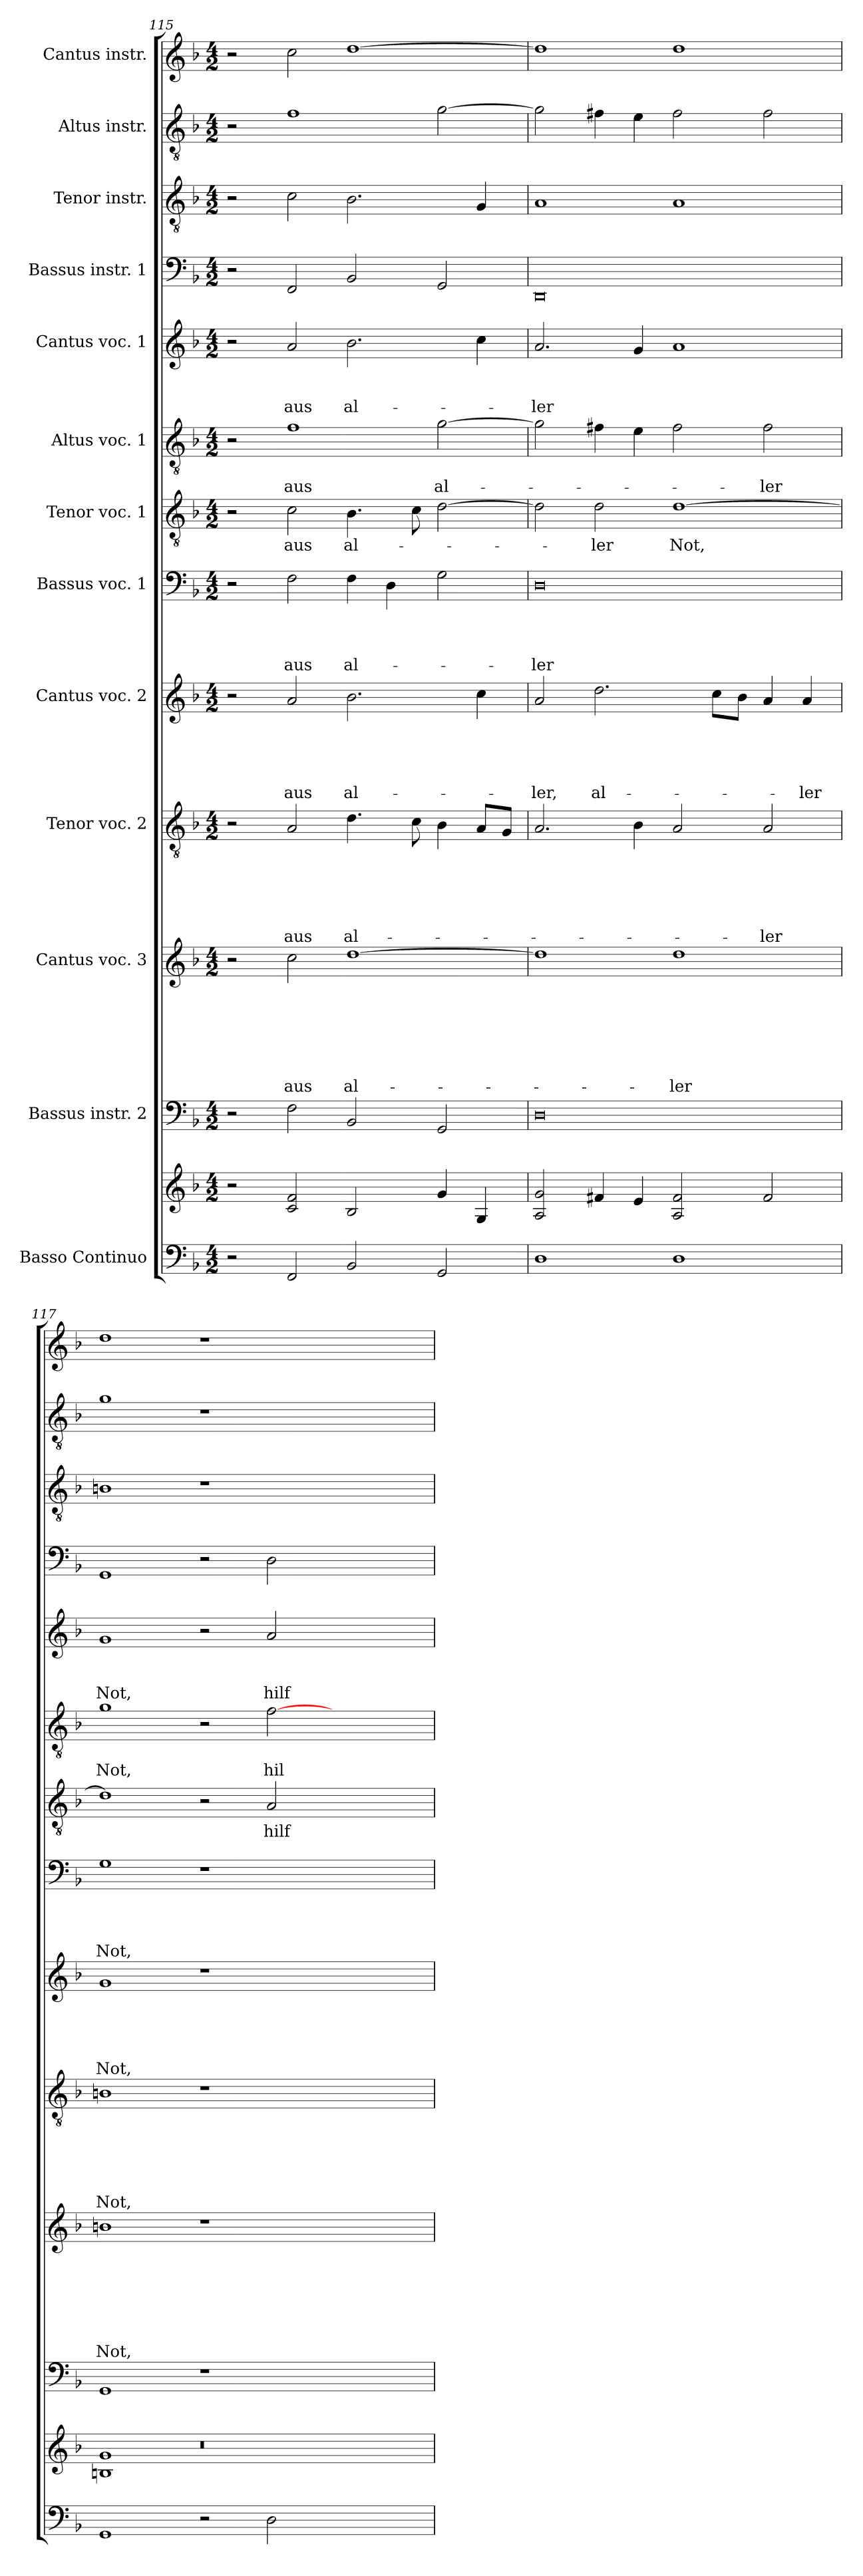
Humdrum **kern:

**kern	**kern	**kern	**kern	**text	**text	**text	**text	**text	**text	**text	**kern	**text	**text	**text	**text	**text	**text	**kern	**text	**text	**text	**text	**text	**kern	**text	**text	**text	**text	**kern	**text	**kern	**text	**text	**kern	**text	**text	**text	**kern	**kern	**kern	**kern
*part14	*part13	*part12	*part11	*part11	*part11	*part11	*part11	*part11	*part11	*part11	*part10	*part10	*part10	*part10	*part10	*part10	*part10	*part9	*part9	*part9	*part9	*part9	*part9	*part8	*part8	*part8	*part8	*part8	*part7	*part7	*part6	*part6	*part6	*part5	*part5	*part5	*part5	*part4	*part3	*part2	*part1
*staff14	*staff13	*staff12	*staff11	*staff11	*staff11	*staff11	*staff11	*staff11	*staff11	*staff11	*staff10	*staff10	*staff10	*staff10	*staff10	*staff10	*staff10	*staff9	*staff9	*staff9	*staff9	*staff9	*staff9	*staff8	*staff8	*staff8	*staff8	*staff8	*staff7	*staff7	*staff6	*staff6	*staff6	*staff5	*staff5	*staff5	*staff5	*staff4	*staff3	*staff2	*staff1
*I"Basso Continuo	*	*I"Bassus instr. 2	*I"Cantus voc. 3	*	*	*	*	*	*	*	*I"Tenor voc. 2	*	*	*	*	*	*	*I"Cantus voc. 2	*	*	*	*	*	*I"Bassus voc. 1	*	*	*	*	*I"Tenor voc. 1	*	*I"Altus voc. 1	*	*	*I"Cantus voc. 1	*	*	*	*I"Bassus instr. 1	*I"Tenor instr.	*I"Altus instr.	*I"Cantus instr.
!!LO:PB:g=z
*clefF4	*clefG2	*clefF4	*clefG2	*	*	*	*	*	*	*	*clefGv2	*	*	*	*	*	*	*clefG2	*	*	*	*	*	*clefF4	*	*	*	*	*clefGv2	*	*clefGv2	*	*	*clefG2	*	*	*	*clefF4	*clefGv2	*clefGv2	*clefG2
*k[b-]	*k[b-]	*k[b-]	*k[b-]	*	*	*	*	*	*	*	*k[b-]	*	*	*	*	*	*	*k[b-]	*	*	*	*	*	*k[b-]	*	*	*	*	*k[b-]	*	*k[b-]	*	*	*k[b-]	*	*	*	*k[b-]	*k[b-]	*k[b-]	*k[b-]
*F:	*F:	*F:	*F:	*	*	*	*	*	*	*	*F:	*	*	*	*	*	*	*F:	*	*	*	*	*	*F:	*	*	*	*	*F:	*	*F:	*	*	*F:	*	*	*	*F:	*F:	*F:	*F:
*M4/2	*M4/2	*M4/2	*M4/2	*	*	*	*	*	*	*	*M4/2	*	*	*	*	*	*	*M4/2	*	*	*	*	*	*M4/2	*	*	*	*	*M4/2	*	*M4/2	*	*	*M4/2	*	*	*	*M4/2	*M4/2	*M4/2	*M4/2
=115	=115	=115	=115	=115	=115	=115	=115	=115	=115	=115	=115	=115	=115	=115	=115	=115	=115	=115	=115	=115	=115	=115	=115	=115	=115	=115	=115	=115	=115	=115	=115	=115	=115	=115	=115	=115	=115	=115	=115	=115	=115
2r	2r	2r	2r	.	.	.	.	.	.	.	2r	.	.	.	.	.	.	2r	.	.	.	.	.	2r	.	.	.	.	2r	.	2r	.	.	2r	.	.	.	2r	2r	2r	2r
!	!	!	!	!	!	!	!	!	!	!LO:LY:b	!	!	!	!	!	!	!LO:LY:b	!	!	!	!	!	!LO:LY:b	!	!	!	!	!LO:LY:b	!	!LO:LY:b	!	!	!LO:LY:b	!	!	!	!LO:LY:b	!	!	!	!
2FF/	2c/ 2f/	2F\	2cc\	.	.	.	.	.	.	aus	2A/	.	.	.	.	.	aus	2a/	.	.	.	.	aus	2F\	.	.	.	aus	2c\	aus	1f	.	aus	2a/	.	.	aus	2FF/	2c\	1f	2cc\
!	!	!	!	!	!	!	!	!	!	!LO:LY:b	!	!	!	!	!	!	!LO:LY:b	!	!	!	!	!	!LO:LY:b	!	!	!	!	!LO:LY:b	!	!LO:LY:b	!	!	!	!	!	!	!LO:LY:b	!	!	!	!
2BB-/	2B-/	2BB-/	[1dd	.	.	.	.	.	.	al-	4.d\	.	.	.	.	.	al-	2.b-\	.	.	.	.	al-	4F\	.	.	.	al-	4.B-\	al-	.	.	.	2.b-\	.	.	al-	2BB-/	2.B-\	.	[1dd
.	.	.	.	.	.	.	.	.	.	.	.	.	.	.	.	.	.	.	.	.	.	.	.	4D\	.	.	.	.	.	.	.	.	.	.	.	.	.	.	.	.	.
.	.	.	.	.	.	.	.	.	.	.	8c\	.	.	.	.	.	.	.	.	.	.	.	.	.	.	.	.	.	8c\	.	.	.	.	.	.	.	.	.	.	.	.
!	!	!	!	!	!	!	!	!	!	!	!	!	!	!	!	!	!	!	!	!	!	!	!	!	!	!	!	!	!	!	!	!	!LO:LY:b	!	!	!	!	!	!	!	!
2GG/	4g/	2GG/	.	.	.	.	.	.	.	.	4B-\	.	.	.	.	.	.	.	.	.	.	.	.	2G\	.	.	.	.	[2d\	.	[2g\	.	al-	.	.	.	.	2GG/	.	[2g\	.
.	4G/	.	.	.	.	.	.	.	.	.	8A/L	.	.	.	.	.	.	4cc\	.	.	.	.	.	.	.	.	.	.	.	.	.	.	.	4cc\	.	.	.	.	4G/	.	.
.	.	.	.	.	.	.	.	.	.	.	8G/J	.	.	.	.	.	.	.	.	.	.	.	.	.	.	.	.	.	.	.	.	.	.	.	.	.	.	.	.	.	.
=116	=116	=116	=116	=116	=116	=116	=116	=116	=116	=116	=116	=116	=116	=116	=116	=116	=116	=116	=116	=116	=116	=116	=116	=116	=116	=116	=116	=116	=116	=116	=116	=116	=116	=116	=116	=116	=116	=116	=116	=116	=116
!	!	!	!	!	!	!	!	!	!	!	!	!	!	!	!	!	!	!	!	!	!	!	!LO:LY:b	!	!	!	!	!LO:LY:b	!	!	!	!	!	!	!	!	!LO:LY:b	!	!	!	!
1D	2A/ 2g/	0D	1dd]	.	.	.	.	.	.	.	2.A/	.	.	.	.	.	.	2a/	.	.	.	.	-ler,	0D	.	.	.	-ler	2d\]	.	2g\]	.	.	2.a/	.	.	-ler	0DD	1A	2g\]	1dd]
!	!	!	!	!	!	!	!	!	!	!	!	!	!	!	!	!	!	!	!	!	!	!	!LO:LY:b	!	!	!	!	!	!	!LO:LY:b	!	!	!	!	!	!	!	!	!	!	!
.	4f#X/	.	.	.	.	.	.	.	.	.	.	.	.	.	.	.	.	2.dd\	.	.	.	.	al-	.	.	.	.	.	2d\	-ler	4f#X\	.	.	.	.	.	.	.	.	4f#X\	.
.	4e/	.	.	.	.	.	.	.	.	.	4B-\	.	.	.	.	.	.	.	.	.	.	.	.	.	.	.	.	.	.	.	4e\	.	.	4g/	.	.	.	.	.	4e\	.
!	!	!	!	!	!	!	!	!	!	!LO:LY:b	!	!	!	!	!	!	!	!	!	!	!	!	!	!	!	!	!	!	!	!LO:LY:b	!	!	!	!	!	!	!	!	!	!	!
1D	2A/ 2f#/	.	1dd	.	.	.	.	.	.	-ler	2A/	.	.	.	.	.	.	.	.	.	.	.	.	.	.	.	.	.	[1d	Not,	2f#\	.	.	1a	.	.	.	.	1A	2f#\	1dd
.	.	.	.	.	.	.	.	.	.	.	.	.	.	.	.	.	.	8cc\L	.	.	.	.	.	.	.	.	.	.	.	.	.	.	.	.	.	.	.	.	.	.	.
.	.	.	.	.	.	.	.	.	.	.	.	.	.	.	.	.	.	8b-\J	.	.	.	.	.	.	.	.	.	.	.	.	.	.	.	.	.	.	.	.	.	.	.
!	!	!	!	!	!	!	!	!	!	!	!	!	!	!	!	!	!LO:LY:b	!	!	!	!	!	!	!	!	!	!	!	!	!	!	!	!LO:LY:b	!	!	!	!	!	!	!	!
.	2f#/	.	.	.	.	.	.	.	.	.	2A/	.	.	.	.	.	-ler	4a/	.	.	.	.	.	.	.	.	.	.	.	.	2f#\	.	-ler	.	.	.	.	.	.	2f#\	.
!	!	!	!	!	!	!	!	!	!	!	!	!	!	!	!	!	!	!	!	!	!	!	!LO:LY:b	!	!	!	!	!	!	!	!	!	!	!	!	!	!	!	!	!	!
.	.	.	.	.	.	.	.	.	.	.	.	.	.	.	.	.	.	4a/	.	.	.	.	-ler	.	.	.	.	.	.	.	.	.	.	.	.	.	.	.	.	.	.
=117	=117	=117	=117	=117	=117	=117	=117	=117	=117	=117	=117	=117	=117	=117	=117	=117	=117	=117	=117	=117	=117	=117	=117	=117	=117	=117	=117	=117	=117	=117	=117	=117	=117	=117	=117	=117	=117	=117	=117	=117	=117
!	!	!	!	!	!	!	!	!	!	!LO:LY:b	!	!	!	!	!	!	!LO:LY:b	!	!	!	!	!	!LO:LY:b	!	!	!	!	!LO:LY:b	!	!	!	!	!LO:LY:b	!	!	!	!LO:LY:b	!	!	!	!
1GG	1Bn 1g	1GG	1bn	.	.	.	.	.	.	Not,	1Bn	.	.	.	.	.	Not,	1g	.	.	.	.	Not,	1G	.	.	.	Not,	1d]	.	1g	.	Not,	1g	.	.	Not,	1GG	1Bn	1g	1dd
2r	0r	1r	1r	.	.	.	.	.	.	.	1r	.	.	.	.	.	.	1r	.	.	.	.	.	1r	.	.	.	.	2r	.	2r	.	.	2r	.	.	.	2r	1r	1r	1r
!	!	!	!	!	!	!	!	!	!	!	!	!	!	!	!	!	!	!	!	!	!	!	!	!	!	!	!	!	!	!LO:LY:b	!	!	!LO:LY:b	!	!	!	!LO:LY:b	!	!	!	!
2D\	.	.	.	.	.	.	.	.	.	.	.	.	.	.	.	.	.	.	.	.	.	.	.	.	.	.	.	.	2A/	hilf	[2f\	.	hil	2a/	.	.	hilf	2D\	.	.	.
1ryy	.	1ryy	1ryy	.	.	.	.	.	.	.	1ryy	.	.	.	.	.	.	1ryy	.	.	.	.	.	1ryy	.	.	.	.	1ryy	.	1ryy	.	.	1ryy	.	.	.	1ryy	1ryy	1ryy	1ryy
=	=	=	=	=	=	=	=	=	=	=	=	=	=	=	=	=	=	=	=	=	=	=	=	=	=	=	=	=	=	=	=	=	=	=	=	=	=	=	=	=	=
*-	*-	*-	*-	*-	*-	*-	*-	*-	*-	*-	*-	*-	*-	*-	*-	*-	*-	*-	*-	*-	*-	*-	*-	*-	*-	*-	*-	*-	*-	*-	*-	*-	*-	*-	*-	*-	*-	*-	*-	*-	*-
